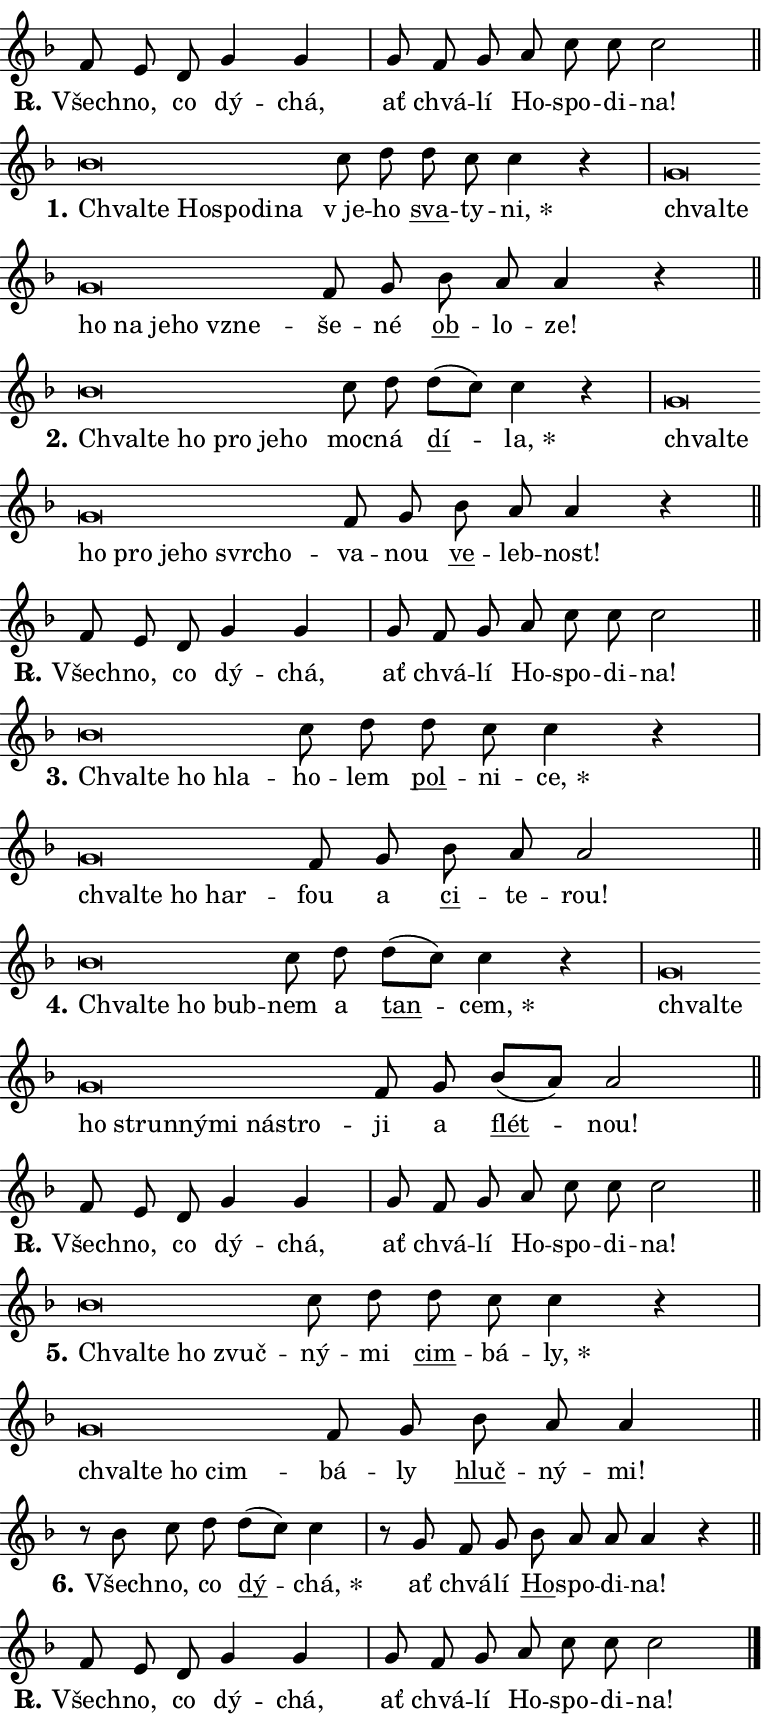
\version "2.24.0"
\header { tagline = "" }
\paper {
  indent = 0\cm
  top-margin = 0\cm
  right-margin = 0.13\cm % to fit lyric hyphens
  bottom-margin = 0\cm
  left-margin = 0\cm
  paper-width = 13\cm
  page-breaking = #ly:one-page-breaking
  system-system-spacing.basic-distance = #11
  score-system-spacing.basic-distance = #11
  ragged-last = ##f
}


%% Author: Thomas Morley
%% https://lists.gnu.org/archive/html/lilypond-user/2020-05/msg00002.html
#(define (line-position grob)
"Returns position of @var[grob} in current system:
   @code{'start}, if at first time-step
   @code{'end}, if at last time-step
   @code{'middle} otherwise
"
  (let* ((col (ly:item-get-column grob))
         (ln (ly:grob-object col 'left-neighbor))
         (rn (ly:grob-object col 'right-neighbor))
         (col-to-check-left (if (ly:grob? ln) ln col))
         (col-to-check-right (if (ly:grob? rn) rn col))
         (break-dir-left
           (and
             (ly:grob-property col-to-check-left 'non-musical #f)
             (ly:item-break-dir col-to-check-left)))
         (break-dir-right
           (and
             (ly:grob-property col-to-check-right 'non-musical #f)
             (ly:item-break-dir col-to-check-right))))
        (cond ((eqv? 1 break-dir-left) 'start)
              ((eqv? -1 break-dir-right) 'end)
              (else 'middle))))

#(define (tranparent-at-line-position vctor)
  (lambda (grob)
  "Relying on @code{line-position} select the relevant enry from @var{vctor}.
Used to determine transparency,"
    (case (line-position grob)
      ((end) (not (vector-ref vctor 0)))
      ((middle) (not (vector-ref vctor 1)))
      ((start) (not (vector-ref vctor 2))))))

noteHeadBreakVisibility =
#(define-music-function (break-visibility)(vector?)
"Makes @code{NoteHead}s transparent relying on @var{break-visibility}"
#{
  \override NoteHead.transparent =
    #(tranparent-at-line-position break-visibility)
#})

#(define delete-ledgers-for-transparent-note-heads
  (lambda (grob)
    "Reads whether a @code{NoteHead} is transparent.
If so this @code{NoteHead} is removed from @code{'note-heads} from
@var{grob}, which is supposed to be @code{LedgerLineSpanner}.
As a result ledgers are not printed for this @code{NoteHead}"
    (let* ((nhds-array (ly:grob-object grob 'note-heads))
           (nhds-list
             (if (ly:grob-array? nhds-array)
                 (ly:grob-array->list nhds-array)
                 '()))
           ;; Relies on the transparent-property being done before
           ;; Staff.LedgerLineSpanner.after-line-breaking is executed.
           ;; This is fragile ...
           (to-keep
             (remove
               (lambda (nhd)
                 (ly:grob-property nhd 'transparent #f))
               nhds-list)))
      ;; TODO find a better method to iterate over grob-arrays, similiar
      ;; to filter/remove etc for lists
      ;; For now rebuilt from scratch
      (set! (ly:grob-object grob 'note-heads)  '())
      (for-each
        (lambda (nhd)
          (ly:pointer-group-interface::add-grob grob 'note-heads nhd))
        to-keep))))

squashNotes = {
  \override NoteHead.X-extent = #'(-0.2 . 0.2)
  \override NoteHead.Y-extent = #'(-0.75 . 0)
  \override NoteHead.stencil =
    #(lambda (grob)
       (let ((pos (ly:grob-property grob 'staff-position)))
         (begin
           (if (< pos -7) (display "ERROR: Lower brevis then expected\n") (display ""))
           (if (<= pos -6) ly:text-interface::print ly:note-head::print))))
}
unSquashNotes = {
  \revert NoteHead.X-extent
  \revert NoteHead.Y-extent
  \revert NoteHead.stencil
}

hideNotes = \noteHeadBreakVisibility #begin-of-line-visible
unHideNotes = \noteHeadBreakVisibility #all-visible

% work-around for resetting accidentals
% https://lilypond.org/doc/v2.23/Documentation/notation/displaying-rhythms#unmetered-music
cadenzaMeasure = {
  \cadenzaOff
  \partial 1024 s1024
  \cadenzaOn
}

#(define-markup-command (accent layout props text) (markup?)
  "Underline accented syllable"
  (interpret-markup layout props
    #{\markup \override #'(offset . 4.3) \underline { #text }#}))

responsum = \markup \concat {
  "R" \hspace #-1.05 \path #0.1 #'((moveto 0 0.07) (lineto 0.9 0.8)) \hspace #0.05 "."
}

spaceSize = #0.6828661417322834 % exact space size for TeX Gyre Schola

\layout {
  \context {
    \Staff
    \remove "Time_signature_engraver"
    \override LedgerLineSpanner.after-line-breaking = #delete-ledgers-for-transparent-note-heads
  }
  \context {
    \Lyrics {
      \override LyricSpace.minimum-distance = \spaceSize
      \override LyricText.font-name = #"TeX Gyre Schola"
      \override LyricText.font-size = 1
      \override StanzaNumber.font-name = #"TeX Gyre Schola Bold"
      \override StanzaNumber.font-size = 1
    }
  }
  \context {
    \Score 
    \override NoteHead.text =
      #(lambda (grob) 
        (let ((pos (ly:grob-property grob 'staff-position)))
          #{\markup {
            \combine
              \halign #-0.55 \raise #(if (= pos -6) 0 0.5) \override #'(thickness . 2) \draw-line #'(3.2 . 0)
              \musicglyph "noteheads.sM1"
          }#}))
  }
}

% magnetic-lyrics.ily
%
%   written by
%     Jean Abou Samra <jean@abou-samra.fr>
%     Werner Lemberg <wl@gnu.org>
%
%   adapted by
%     Jiri Hon <jiri.hon@gmail.com>
%
% Version 2022-Apr-15

% https://www.mail-archive.com/lilypond-user@gnu.org/msg149350.html

#(define (Left_hyphen_pointer_engraver context)
   "Collect syllable-hyphen-syllable occurrences in lyrics and store
them in properties.  This engraver only looks to the left.  For
example, if the lyrics input is @code{foo -- bar}, it does the
following.

@itemize @bullet
@item
Set the @code{text} property of the @code{LyricHyphen} grob between
@q{foo} and @q{bar} to @code{foo}.

@item
Set the @code{left-hyphen} property of the @code{LyricText} grob with
text @q{foo} to the @code{LyricHyphen} grob between @q{foo} and
@q{bar}.
@end itemize

Use this auxiliary engraver in combination with the
@code{lyric-@/text::@/apply-@/magnetic-@/offset!} hook."
   (let ((hyphen #f)
         (text #f))
     (make-engraver
      (acknowledgers
       ((lyric-syllable-interface engraver grob source-engraver)
        (set! text grob)))
      (end-acknowledgers
       ((lyric-hyphen-interface engraver grob source-engraver)
        ;(when (not (grob::has-interface grob 'lyric-space-interface))
          (set! hyphen grob)));)
      ((stop-translation-timestep engraver)
       (when (and text hyphen)
         (ly:grob-set-object! text 'left-hyphen hyphen))
       (set! text #f)
       (set! hyphen #f)))))

#(define (lyric-text::apply-magnetic-offset! grob)
   "If the space between two syllables is less than the value in
property @code{LyricText@/.details@/.squash-threshold}, move the right
syllable to the left so that it gets concatenated with the left
syllable.

Use this function as a hook for
@code{LyricText@/.after-@/line-@/breaking} if the
@code{Left_@/hyphen_@/pointer_@/engraver} is active."
   (let ((hyphen (ly:grob-object grob 'left-hyphen #f)))
     (when hyphen
       (let ((left-text (ly:spanner-bound hyphen LEFT)))
         (when (grob::has-interface left-text 'lyric-syllable-interface)
           (let* ((common (ly:grob-common-refpoint grob left-text X))
                  (this-x-ext (ly:grob-extent grob common X))
                  (left-x-ext
                   (begin
                     ;; Trigger magnetism for left-text.
                     (ly:grob-property left-text 'after-line-breaking)
                     (ly:grob-extent left-text common X)))
                  ;; `delta` is the gap width between two syllables.
                  (delta (- (interval-start this-x-ext)
                            (interval-end left-x-ext)))
                  (details (ly:grob-property grob 'details))
                  (threshold (assoc-get 'squash-threshold details 0.2)))
             (when (< delta threshold)
               (let* (;; We have to manipulate the input text so that
                      ;; ligatures crossing syllable boundaries are not
                      ;; disabled.  For languages based on the Latin
                      ;; script this is essentially a beautification.
                      ;; However, for non-Western scripts it can be a
                      ;; necessity.
                      (lt (ly:grob-property left-text 'text))
                      (rt (ly:grob-property grob 'text))
                      (is-space (grob::has-interface hyphen 'lyric-space-interface))
                      (space (if is-space " " ""))
                      (extra-delta (if is-space spaceSize 0))
                      ;; Append new syllable.
                      (ltrt-space (if (and (string? lt) (string? rt))
                                (string-append lt space rt)
                                (make-concat-markup (list lt space rt))))
                      ;; Right-align `ltrt` to the right side.
                      (ltrt-space-markup (grob-interpret-markup
                               grob
                               (make-translate-markup
                                (cons (interval-length this-x-ext) 0)
                                (make-right-align-markup ltrt-space)))))
                 (begin
                   ;; Don't print `left-text`.
                   (ly:grob-set-property! left-text 'stencil #f)
                   ;; Set text and stencil (which holds all collected
                   ;; syllables so far) and shift it to the left.
                   (ly:grob-set-property! grob 'text ltrt-space)
                   (ly:grob-set-property! grob 'stencil ltrt-space-markup)
                   (ly:grob-translate-axis! grob (- (- delta extra-delta)) X))))))))))


#(define (lyric-hyphen::displace-bounds-first grob)
   ;; Make very sure this callback isn't triggered too early.
   (let ((left (ly:spanner-bound grob LEFT))
         (right (ly:spanner-bound grob RIGHT)))
     (ly:grob-property left 'after-line-breaking)
     (ly:grob-property right 'after-line-breaking)
     (ly:lyric-hyphen::print grob)))

squashThreshold = #0.4

\layout {
  \context {
    \Lyrics
    \consists #Left_hyphen_pointer_engraver
    \override LyricText.after-line-breaking =
      #lyric-text::apply-magnetic-offset!
    \override LyricHyphen.stencil = #lyric-hyphen::displace-bounds-first
    \override LyricText.details.squash-threshold = \squashThreshold
    \override LyricHyphen.minimum-distance = 0
    \override LyricHyphen.minimum-length = \squashThreshold
  }
}

squashText = \override LyricText.details.squash-threshold = 9999
unSquashText = \override LyricText.details.squash-threshold = \squashThreshold

leftText = \override LyricText.self-alignment-X = #LEFT
unLeftText = \revert LyricText.self-alignment-X

starOffset = #(lambda (grob) 
                (let ((x_offset (ly:self-alignment-interface::aligned-on-x-parent grob)))
                  (if (= x_offset 0) 0 (+ x_offset 1.2))))

star = #(define-music-function (syllable)(string?)
"Append star separator at the end of a syllable"
#{
  \once \override LyricText.X-offset = #starOffset
  \lyricmode { \markup {
    #syllable
    \override #'((font-name . "TeX Gyre Schola Bold")) \hspace #0.2 \lower #0.65 \larger "*"
  } }
#})

starAccent = #(define-music-function (syllable)(string?)
"Append star separator at the end of a syllable and make accent"
#{
  \once \override LyricText.X-offset = #starOffset
  \lyricmode { \markup {
    \accent #syllable
    \override #'((font-name . "TeX Gyre Schola Bold")) \hspace #0.2 \lower #0.65 \larger "*"
  } }
#})

breath = #(define-music-function (syllable)(string?)
"Append breathing indicator at the end of a syllable"
#{
  \lyricmode { \markup { #syllable "+" } }
#})

optionalBreath = #(define-music-function (syllable)(string?)
"Append optional breathing indicator at the end of a syllable"
#{
  \lyricmode { \markup { #syllable "(+)" } }
#})


\score {
    <<
        \new Voice = "melody" { \cadenzaOn \key f \major \relative { f'8 e d g4 g \cadenzaMeasure \bar "|" g8 f g a c c c2 \cadenzaMeasure \bar "||" \break } }
        \new Lyrics \lyricsto "melody" { \lyricmode { \set stanza = \responsum
Všech -- no, co dý -- chá, ať chvá -- lí Ho -- spo -- di -- na! } }
    >>
    \layout {}
}

\score {
    <<
        \new Voice = "melody" { \cadenzaOn \key f \major \relative { \squashNotes bes'\breve*1/16 \hideNotes \breve*1/16 \bar "" \breve*1/16 \bar "" \breve*1/16 \bar "" \breve*1/16 \breve*1/16 \bar "" \unHideNotes \unSquashNotes c8 d \bar "" d c c4 r \cadenzaMeasure \bar "|" \squashNotes g\breve*1/16 \hideNotes \breve*1/16 \bar "" \breve*1/16 \bar "" \breve*1/16 \bar "" \breve*1/16 \bar "" \breve*1/16 \breve*1/16 \bar "" \unHideNotes \unSquashNotes f8 g \bar "" bes a a4 r \cadenzaMeasure \bar "||" \break } }
        \new Lyrics \lyricsto "melody" { \lyricmode { \set stanza = "1."
\leftText Chval -- \squashText te Ho -- spo -- di -- na \unLeftText \unSquashText "v je" -- ho \markup \accent sva -- ty -- \star ni, \leftText chval -- \squashText te ho na je -- ho vzne -- \unLeftText \unSquashText še -- né \markup \accent ob -- lo -- ze! } }
    >>
    \layout {}
}

\score {
    <<
        \new Voice = "melody" { \cadenzaOn \key f \major \relative { \squashNotes bes'\breve*1/16 \hideNotes \breve*1/16 \bar "" \breve*1/16 \bar "" \breve*1/16 \bar "" \breve*1/16 \breve*1/16 \bar "" \unHideNotes \unSquashNotes c8 d \bar "" d[( c)] c4 r \cadenzaMeasure \bar "|" \squashNotes g\breve*1/16 \hideNotes \breve*1/16 \bar "" \breve*1/16 \bar "" \breve*1/16 \bar "" \breve*1/16 \bar "" \breve*1/16 \bar "" \breve*1/16 \breve*1/16 \bar "" \unHideNotes \unSquashNotes f8 g \bar "" bes a a4 r \cadenzaMeasure \bar "||" \break } }
        \new Lyrics \lyricsto "melody" { \lyricmode { \set stanza = "2."
\leftText Chval -- \squashText te ho pro je -- ho \unLeftText \unSquashText moc -- ná \markup \accent dí -- \star la, \leftText chval -- \squashText te ho pro je -- ho svr -- cho -- \unLeftText \unSquashText va -- nou \markup \accent ve -- leb -- nost! } }
    >>
    \layout {}
}

\score {
    <<
        \new Voice = "melody" { \cadenzaOn \key f \major \relative { f'8 e d g4 g \cadenzaMeasure \bar "|" g8 f g a c c c2 \cadenzaMeasure \bar "||" \break } }
        \new Lyrics \lyricsto "melody" { \lyricmode { \set stanza = \responsum
Všech -- no, co dý -- chá, ať chvá -- lí Ho -- spo -- di -- na! } }
    >>
    \layout {}
}

\score {
    <<
        \new Voice = "melody" { \cadenzaOn \key f \major \relative { \squashNotes bes'\breve*1/16 \hideNotes \breve*1/16 \bar "" \breve*1/16 \breve*1/16 \bar "" \unHideNotes \unSquashNotes c8 d \bar "" d c c4 r \cadenzaMeasure \bar "|" \squashNotes g\breve*1/16 \hideNotes \breve*1/16 \bar "" \breve*1/16 \breve*1/16 \bar "" \unHideNotes \unSquashNotes f8 g \bar "" bes a a2 \cadenzaMeasure \bar "||" \break } }
        \new Lyrics \lyricsto "melody" { \lyricmode { \set stanza = "3."
\leftText Chval -- \squashText te ho hla -- \unLeftText \unSquashText ho -- lem \markup \accent pol -- ni -- \star ce, \leftText chval -- \squashText te ho har -- \unLeftText \unSquashText fou a \markup \accent ci -- te -- rou! } }
    >>
    \layout {}
}

\score {
    <<
        \new Voice = "melody" { \cadenzaOn \key f \major \relative { \squashNotes bes'\breve*1/16 \hideNotes \breve*1/16 \bar "" \breve*1/16 \breve*1/16 \bar "" \unHideNotes \unSquashNotes c8 d \bar "" d[( c)] c4 r \cadenzaMeasure \bar "|" \squashNotes g\breve*1/16 \hideNotes \breve*1/16 \bar "" \breve*1/16 \bar "" \breve*1/16 \bar "" \breve*1/16 \bar "" \breve*1/16 \bar "" \breve*1/16 \breve*1/16 \bar "" \unHideNotes \unSquashNotes f8 g \bar "" bes[( a)] a2 \cadenzaMeasure \bar "||" \break } }
        \new Lyrics \lyricsto "melody" { \lyricmode { \set stanza = "4."
\leftText Chval -- \squashText te ho bub -- \unLeftText \unSquashText nem a \markup \accent tan -- \star cem, \leftText chval -- \squashText te ho strun -- ný -- mi ná -- stro -- \unLeftText \unSquashText ji a \markup \accent flét -- nou! } }
    >>
    \layout {}
}

\score {
    <<
        \new Voice = "melody" { \cadenzaOn \key f \major \relative { f'8 e d g4 g \cadenzaMeasure \bar "|" g8 f g a c c c2 \cadenzaMeasure \bar "||" \break } }
        \new Lyrics \lyricsto "melody" { \lyricmode { \set stanza = \responsum
Všech -- no, co dý -- chá, ať chvá -- lí Ho -- spo -- di -- na! } }
    >>
    \layout {}
}

\score {
    <<
        \new Voice = "melody" { \cadenzaOn \key f \major \relative { \squashNotes bes'\breve*1/16 \hideNotes \breve*1/16 \bar "" \breve*1/16 \breve*1/16 \bar "" \unHideNotes \unSquashNotes c8 d \bar "" d c c4 r \cadenzaMeasure \bar "|" \squashNotes g\breve*1/16 \hideNotes \breve*1/16 \bar "" \breve*1/16 \breve*1/16 \bar "" \unHideNotes \unSquashNotes f8 g \bar "" bes a a4 \cadenzaMeasure \bar "||" \break } }
        \new Lyrics \lyricsto "melody" { \lyricmode { \set stanza = "5."
\leftText Chval -- \squashText te ho zvuč -- \unLeftText \unSquashText ný -- mi \markup \accent cim -- bá -- \star ly, \leftText chval -- \squashText te ho cim -- \unLeftText \unSquashText bá -- ly \markup \accent hluč -- ný -- mi! } }
    >>
    \layout {}
}

\score {
    <<
        \new Voice = "melody" { \cadenzaOn \key f \major \relative { r8 bes' c8 d \bar "" d[( c)] c4 \cadenzaMeasure \bar "|" r8 g8 f8 g \bar "" bes a a a4 r \cadenzaMeasure \bar "||" \break } }
        \new Lyrics \lyricsto "melody" { \lyricmode { \set stanza = "6."
Všech -- no, co \markup \accent dý -- \star chá, ať chvá -- lí \markup \accent Ho -- spo -- di -- na! } }
    >>
    \layout {}
}

\score {
    <<
        \new Voice = "melody" { \cadenzaOn \key f \major \relative { f'8 e d g4 g \cadenzaMeasure \bar "|" g8 f g a c c c2 \cadenzaMeasure \bar "||" \break } \bar "|." }
        \new Lyrics \lyricsto "melody" { \lyricmode { \set stanza = \responsum
Všech -- no, co dý -- chá, ať chvá -- lí Ho -- spo -- di -- na! } }
    >>
    \layout {}
}
